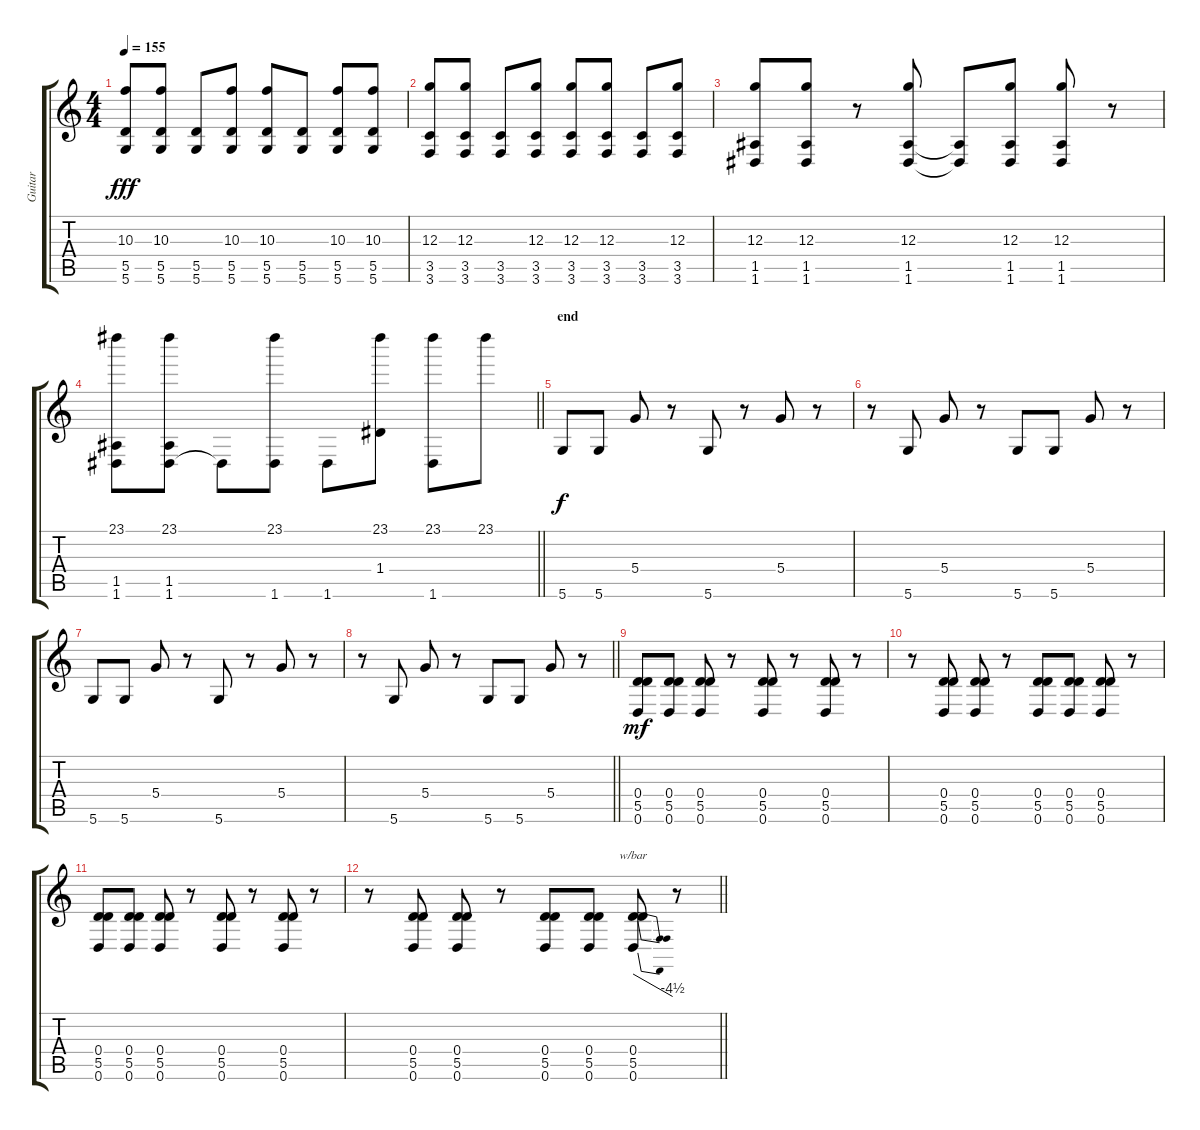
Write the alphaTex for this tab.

\track ("Guitar" "Guitar") {instrument overdrivenguitar}
\staff {score tabs}
\tuning (E4 B3 G3 D3 A2 D2) {hide}
\ts (4 4)
\tempo 155
\clef g2
\ks c
(10.3 5.5 5.6).8{dy fff} (10.3 5.5 5.6).8 (5.5 5.6).8 (10.3 5.5 5.6).8 (10.3 5.5 5.6).8 (5.5 5.6).8 (10.3 5.5 5.6).8 (10.3 5.5 5.6).8 |
(12.3 3.5 3.6).8 (12.3 3.5 3.6).8 (3.5 3.6).8 (12.3 3.5 3.6).8 (12.3 3.5 3.6).8 (12.3 3.5 3.6).8 (3.5 3.6).8 (12.3 3.5 3.6).8 |
(12.3 1.5 1.6).8 (12.3 1.5 1.6).8 r.8 (12.3 1.5 1.6).8 (1.5{t} 1.6{t}).8 (12.3 1.5 1.6).8 (12.3 1.5 1.6).8 r.8 |
\barLineRight lightlight
(23.1 1.5 1.6).8 (23.1 1.5 1.6).8 1.6{t}.8 (23.1 1.6).8 1.6.8 (23.1 1.4).8 (23.1 1.6).8 23.1.8 |
\section ("" "end")
5.6.8{dy f instrument overdrivenguitar} 5.6.8 5.4.8 r.8 5.6.8 r.8 5.4.8 r.8 |
r.8 5.6.8 5.4.8 r.8 5.6.8 5.6.8 5.4.8 r.8 |
5.6.8 5.6.8 5.4.8 r.8 5.6.8 r.8 5.4.8 r.8 |
\barLineRight lightlight
r.8 5.6.8 5.4.8 r.8 5.6.8 5.6.8 5.4.8 r.8 |
(0.4 5.5 0.6).8{dy mf instrument overdrivenguitar} (0.4 5.5 0.6).8 (0.4 5.5 0.6).8 r.8 (0.4 5.5 0.6).8 r.8 (0.4 5.5 0.6).8 r.8 |
r.8 (0.4 5.5 0.6).8 (0.4 5.5 0.6).8 r.8 (0.4 5.5 0.6).8 (0.4 5.5 0.6).8 (0.4 5.5 0.6).8 r.8 |
(0.4 5.5 0.6).8{instrument overdrivenguitar} (0.4 5.5 0.6).8 (0.4 5.5 0.6).8 r.8 (0.4 5.5 0.6).8 r.8 (0.4 5.5 0.6).8 r.8 |
\barLineRight lightlight
r.8 (0.4 5.5 0.6).8 (0.4 5.5 0.6).8 r.8 (0.4 5.5 0.6).8 (0.4 5.5 0.6).8 (0.4 5.5 0.6).8{tbe (dive default 0 0 60 -18)} r.8
